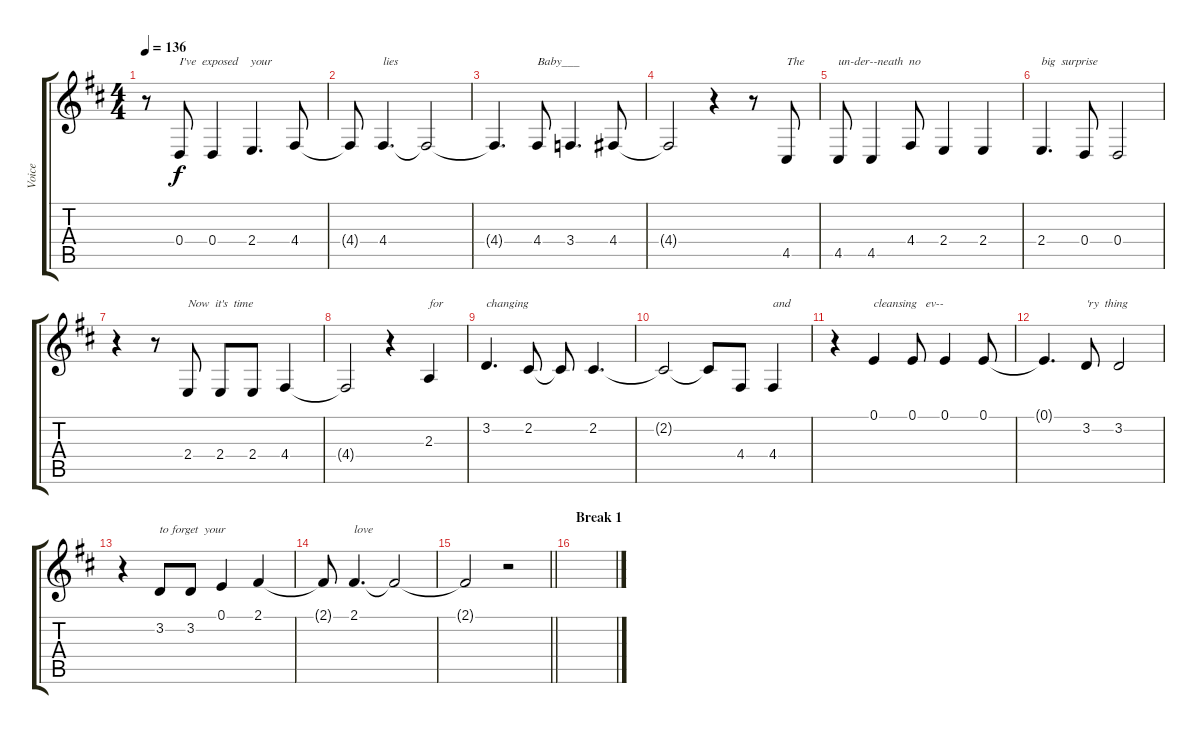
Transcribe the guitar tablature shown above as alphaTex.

\track ("Voice" "Voice") {instrument frenchhorn}
\staff {score tabs}
\tuning (E4 B3 G3 D3 A2 E2) {hide}
\ts (4 4)
\tempo 136
\clef g2
\ks d
r.8{dy f} 0.4.8{txt "I've  exposed    your"} 0.4.4 2.4.4{d} 4.4.8 |
4.4{t}.8 4.4.4{d txt "lies"} 4.4{t}.2 |
4.4{t}.4{d} 4.4.8{txt "Baby___"} 3.4.4{d} 4.4.8 |
4.4{t}.2 r.4 r.8 4.5.8{txt "The"} |
4.5.8{txt "un-der--neath  no"} 4.5.4 4.4.8 2.4.4 2.4.4 |
2.4.4{d txt "big  surprise"} 0.4.8 0.4.2 |
r.4 r.8 2.4.8{txt "Now  it's  time"} 2.4.8 2.4.8 4.4.4 |
4.4{t}.2 r.4 2.3.4{txt "for"} |
3.2.4{d txt "changing"} 2.2.8 2.2{t}.8 2.2.4{d} |
2.2{t}.2 2.2{t}.8 4.4.8 4.4.4{txt "and"} |
r.4 0.1.4{txt "cleansing   ev--"} 0.1.8 0.1.4 0.1.8 |
0.1{t}.4{d} 3.2.8{txt "'ry  thing"} 3.2.2 |
r.4 3.2.8{txt "to forget  your"} 3.2.8 0.1.4 2.1.4 |
2.1{t}.8 2.1.4{d txt "love"} 2.1{t}.2 |
\barLineRight lightlight
2.1{t}.2 r.2 |
\section ("" "Break 1")
